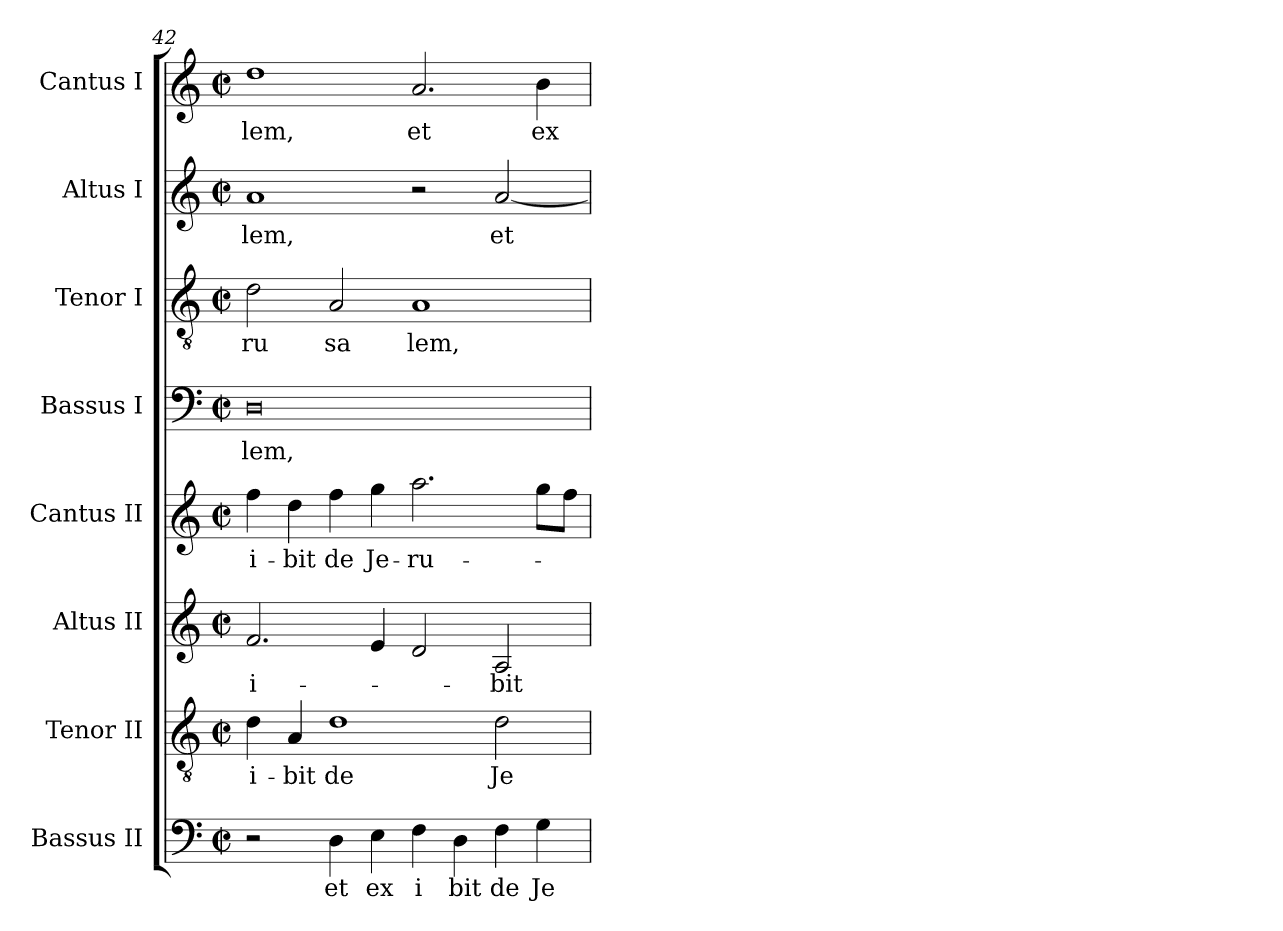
**kern	**text	**kern	**text	**kern	**text	**kern	**text	**kern	**text	**kern	**text	**kern	**text	**kern	**text
*part8	*part8	*part7	*part7	*part6	*part6	*part5	*part5	*part4	*part4	*part3	*part3	*part2	*part2	*part1	*part1
*staff8	*staff8	*staff7	*staff7	*staff6	*staff6	*staff5	*staff5	*staff4	*staff4	*staff3	*staff3	*staff2	*staff2	*staff1	*staff1
*I"Bassus II	*	*I"Tenor II	*	*I"Altus II	*	*I"Cantus II	*	*I"Bassus I	*	*I"Tenor I	*	*I"Altus I	*	*I"Cantus I	*
!!LO:LB:g=z
*clefF4	*	*clefGv2	*	*clefG2	*	*clefG2	*	*clefF4	*	*clefGv2	*	*clefG2	*	*clefG2	*
*M2/2	*	*M2/2	*	*M2/2	*	*M2/2	*	*M2/2	*	*M2/2	*	*M2/2	*	*M2/2	*
*met(c|)	*	*met(c|)	*	*met(c|)	*	*met(c|)	*	*met(c|)	*	*met(c|)	*	*met(c|)	*	*met(c|)	*
=42	=42	=42	=42	=42	=42	=42	=42	=42	=42	=42	=42	=42	=42	=42	=42
!	!	!	!LO:LY:b:cj	!	!LO:LY:b:rj	!	!LO:LY:b:cj	!	!LO:LY:b:cj	!	!LO:LY:b:cj	!	!LO:LY:b:cj	!	!LO:LY:b:cj
2r	.	4d\	-i-	2.f/	i-	4ff\	i-	0D	lem,	2d\	-ru	1a	lem,	1dd	lem,
!	!	!	!LO:LY:b:cj	!	!	!	!LO:LY:b:cj	!	!	!	!	!	!	!	!
.	.	4A/	-bit	.	.	4dd\	-bit	.	.	.	.	.	.	.	.
!	!LO:LY:b:cj	!	!LO:LY:b:cj	!	!	!	!LO:LY:b:cj	!	!	!	!LO:LY:b:cj	!	!	!	!
4D\	et	1d	de	.	.	4ff\	de	.	.	2A/	sa	.	.	.	.
!	!LO:LY:b:cj	!	!	!	!	!	!LO:LY:b:cj	!	!	!	!	!	!	!	!
4E\	ex	.	.	4e/	.	4gg\	Je-	.	.	.	.	.	.	.	.
!	!LO:LY:b:cj	!	!	!	!	!	!LO:LY:b:cj	!	!	!	!LO:LY:b:cj	!	!	!	!LO:LY:b:cj
4F\	i	.	.	2d/	.	2.aa\	-ru-	.	.	1A	lem,	2r	.	2.a/	et
!	!LO:LY:b:cj	!	!	!	!	!	!	!	!	!	!	!	!	!	!
4D\	bit	.	.	.	.	.	.	.	.	.	.	.	.	.	.
!	!LO:LY:b:cj	!	!LO:LY:b:cj	!	!LO:LY:b:cj	!	!	!	!	!	!	!	!LO:LY:b:cj	!	!
4F\	de	2d\	Je-	2A/	-bit	.	.	.	.	.	.	[<2a/	et	.	.
!	!LO:LY:b:cj	!	!	!	!	!	!	!	!	!	!	!	!	!	!LO:LY:b:cj
4G\	Je	.	.	.	.	8gg\L	.	.	.	.	.	.	.	4b\	ex-
.	.	.	.	.	.	8ff\J	.	.	.	.	.	.	.	.	.
=	=	=	=	=	=	=	=	=	=	=	=	=	=	=	=
*-	*-	*-	*-	*-	*-	*-	*-	*-	*-	*-	*-	*-	*-	*-	*-
